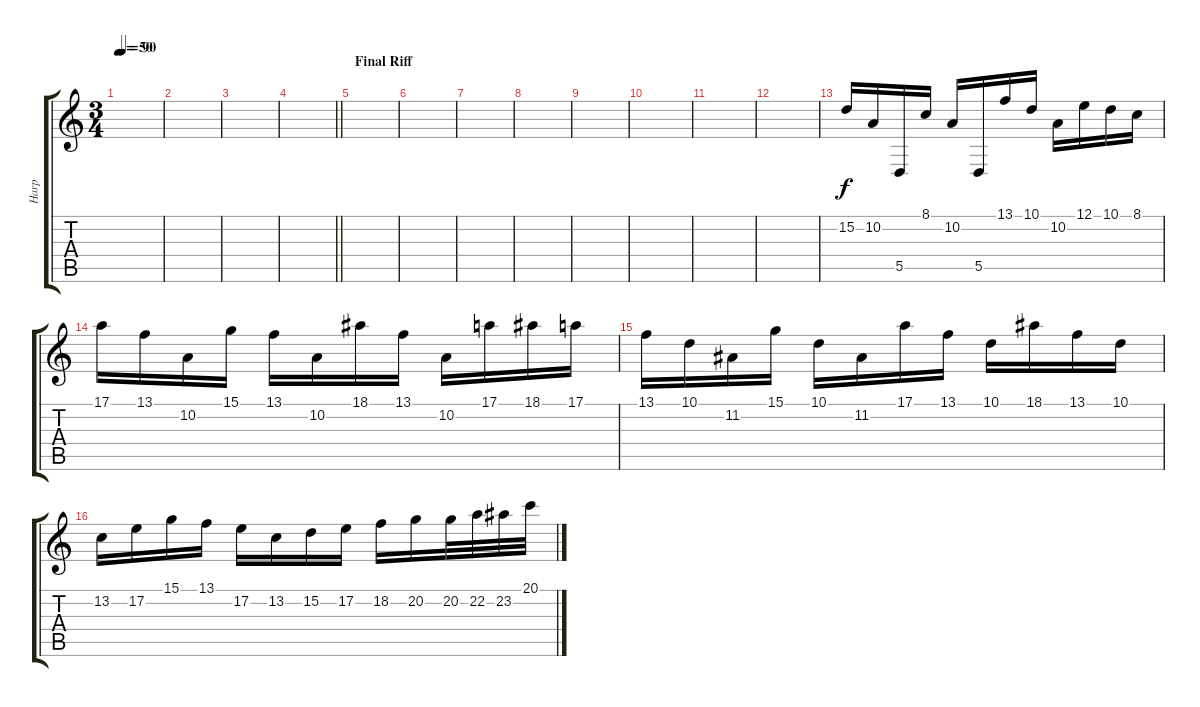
\track ("Harp" "Harp") {instrument orchestralharp}
\staff {score tabs}
\tuning (E4 B3 G3 D3 A2 E2) {hide}
\ts (3 4)
\tempo 50
\tempo (90 0.08333333333333333)
\clef g2
\ks c
|
|
|
\barLineRight lightlight
|
\section ("" "Final Riff")
|
|
|
|
|
|
|
|
15.2.16 10.2.16 5.5.16 8.1.16 10.2.16 5.5.16 13.1.16 10.1.16 10.2.16 12.1.16 10.1.16 8.1.16 |
17.1.16 13.1.16 10.2.16 15.1.16 13.1.16 10.2.16 18.1.16 13.1.16 10.2.16 17.1.16 18.1.16 17.1.16 |
13.1.16 10.1.16 11.2.16 15.1.16 10.1.16 11.2.16 17.1.16 13.1.16 10.1.16 18.1.16 13.1.16 10.1.16 |
13.2.16 17.2.16 15.1.16 13.1.16 17.2.16 13.2.16 15.2.16 17.2.16 18.2.16 20.2.16 20.2.32 22.2.32 23.2.32 20.1.32
